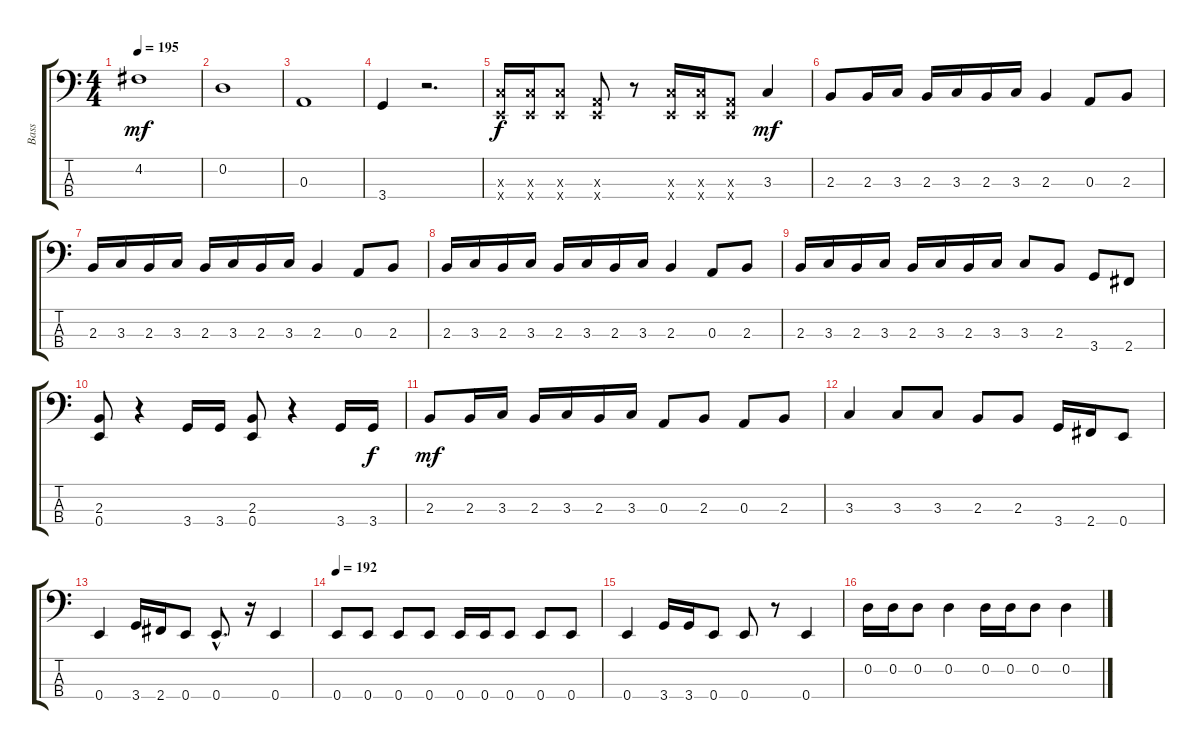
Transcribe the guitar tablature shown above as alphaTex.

\track ("Bass" "Bass") {instrument electricbasspick}
\staff {score tabs}
\tuning (G2 D2 A1 E1) {hide}
\ts (4 4)
\tempo 195
\clef f4
\ks c
4.2.1{dy mf} |
0.2.1 |
0.3.1 |
3.4.4 r.2{d} |
(3.3{x} 0.4{x}).16{dy f} (3.3{x} 0.4{x}).16 (3.3{x} 0.4{x}).8 (0.3{x} 0.4{x}).8 r.8 (3.3{x} 0.4{x}).16 (3.3{x} 0.4{x}).16 (0.3{x} 0.4{x}).8 3.3.4{dy mf} |
2.3.8 2.3.16 3.3.16 2.3.16 3.3.16 2.3.16 3.3.16 2.3.4 0.3.8 2.3.8 |
2.3.16 3.3.16 2.3.16 3.3.16 2.3.16 3.3.16 2.3.16 3.3.16 2.3.4 0.3.8 2.3.8 |
2.3.16 3.3.16 2.3.16 3.3.16 2.3.16 3.3.16 2.3.16 3.3.16 2.3.4 0.3.8 2.3.8 |
2.3.16 3.3.16 2.3.16 3.3.16 2.3.16 3.3.16 2.3.16 3.3.16 3.3.8 2.3.8 3.4.8 2.4.8 |
(2.3 0.4).8 r.4 3.4.16 3.4.16 (2.3 0.4).8 r.4 3.4.16 3.4.16{dy f} |
2.3.8{dy mf} 2.3.16 3.3.16 2.3.16 3.3.16 2.3.16 3.3.16 0.3.8 2.3.8 0.3.8 2.3.8 |
3.3.4 3.3.8 3.3.8 2.3.8 2.3.8 3.4.16 2.4.16 0.4.8 |
0.4.4 3.4.16 2.4.16 0.4.8 0.4{hac}.8{d} r.16 0.4.4 |
\tempo 192
0.4.8 0.4.8 0.4.8 0.4.8 0.4.16 0.4.16 0.4.8 0.4.8 0.4.8 |
0.4.4 3.4.16 3.4.16 0.4.8 0.4.8 r.8 0.4.4 |
0.2.16 0.2.16 0.2.8 0.2.4 0.2.16 0.2.16 0.2.8 0.2.4
